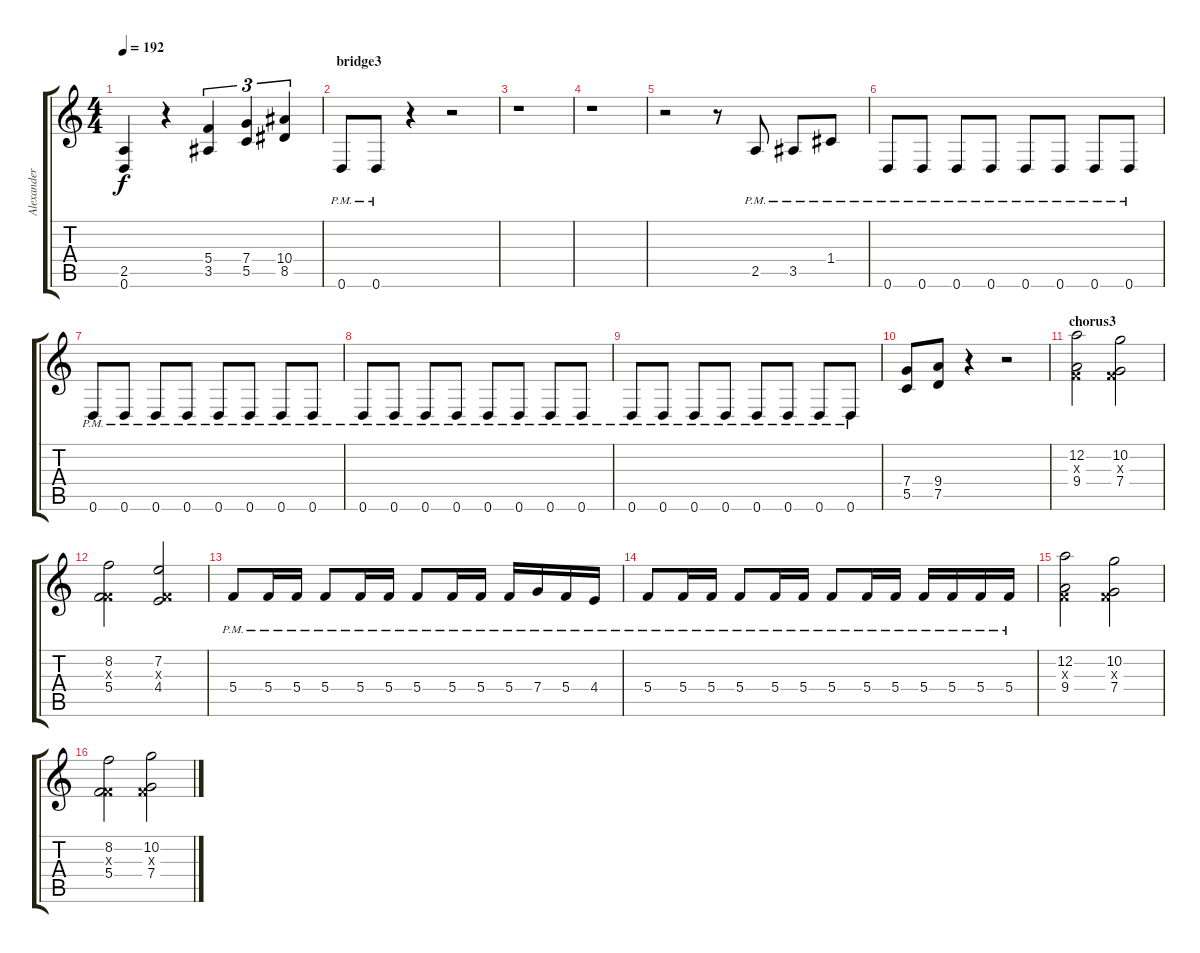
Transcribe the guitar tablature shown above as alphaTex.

\track ("Alexander Kuoppala" "Alexander ") {instrument distortionguitar}
\staff {score tabs}
\tuning (D4 A3 F3 C3 G2 D2) {hide}
\ts (4 4)
\tempo 192
\clef g2
\ks c
(2.5 0.6).4{dy f} r.4 (5.4 3.5).4{tu (3 2)} (7.4 5.5).4{tu (3 2)} (10.4 8.5).4{tu (3 2)} |
\section ("" "bridge3")
0.6{pm}.8 0.6{pm}.8 r.4 r.2 |
r.1 |
r.1 |
r.2 r.8 2.5{pm}.8 3.5{pm}.8 1.4{pm}.8 |
0.6{pm}.8 0.6{pm}.8 0.6{pm}.8 0.6{pm}.8 0.6{pm}.8 0.6{pm}.8 0.6{pm}.8 0.6{pm}.8 |
0.6{pm}.8 0.6{pm}.8 0.6{pm}.8 0.6{pm}.8 0.6{pm}.8 0.6{pm}.8 0.6{pm}.8 0.6{pm}.8 |
0.6{pm}.8 0.6{pm}.8 0.6{pm}.8 0.6{pm}.8 0.6{pm}.8 0.6{pm}.8 0.6{pm}.8 0.6{pm}.8 |
0.6{pm}.8 0.6{pm}.8 0.6{pm}.8 0.6{pm}.8 0.6{pm}.8 0.6{pm}.8 0.6{pm}.8 0.6{pm}.8 |
(7.4 5.5).8 (9.4 7.5).8 r.4 r.2 |
\section ("" "chorus3")
(12.2 0.3{x} 9.4).2 (10.2 0.3{x} 7.4).2 |
(8.2 0.3{x} 5.4).2 (7.2 0.3{x} 4.4).2 |
5.4{pm}.8 5.4{pm}.16 5.4{pm}.16 5.4{pm}.8 5.4{pm}.16 5.4{pm}.16 5.4{pm}.8 5.4{pm}.16 5.4{pm}.16 5.4{pm}.16 7.4{pm}.16 5.4{pm}.16 4.4{pm}.16 |
5.4{pm}.8 5.4{pm}.16 5.4{pm}.16 5.4{pm}.8 5.4{pm}.16 5.4{pm}.16 5.4{pm}.8 5.4{pm}.16 5.4{pm}.16 5.4{pm}.16 5.4{pm}.16 5.4{pm}.16 5.4{pm}.16 |
(12.2 0.3{x} 9.4).2 (10.2 0.3{x} 7.4).2 |
(8.2 0.3{x} 5.4).2 (10.2 0.3{x} 7.4).2
